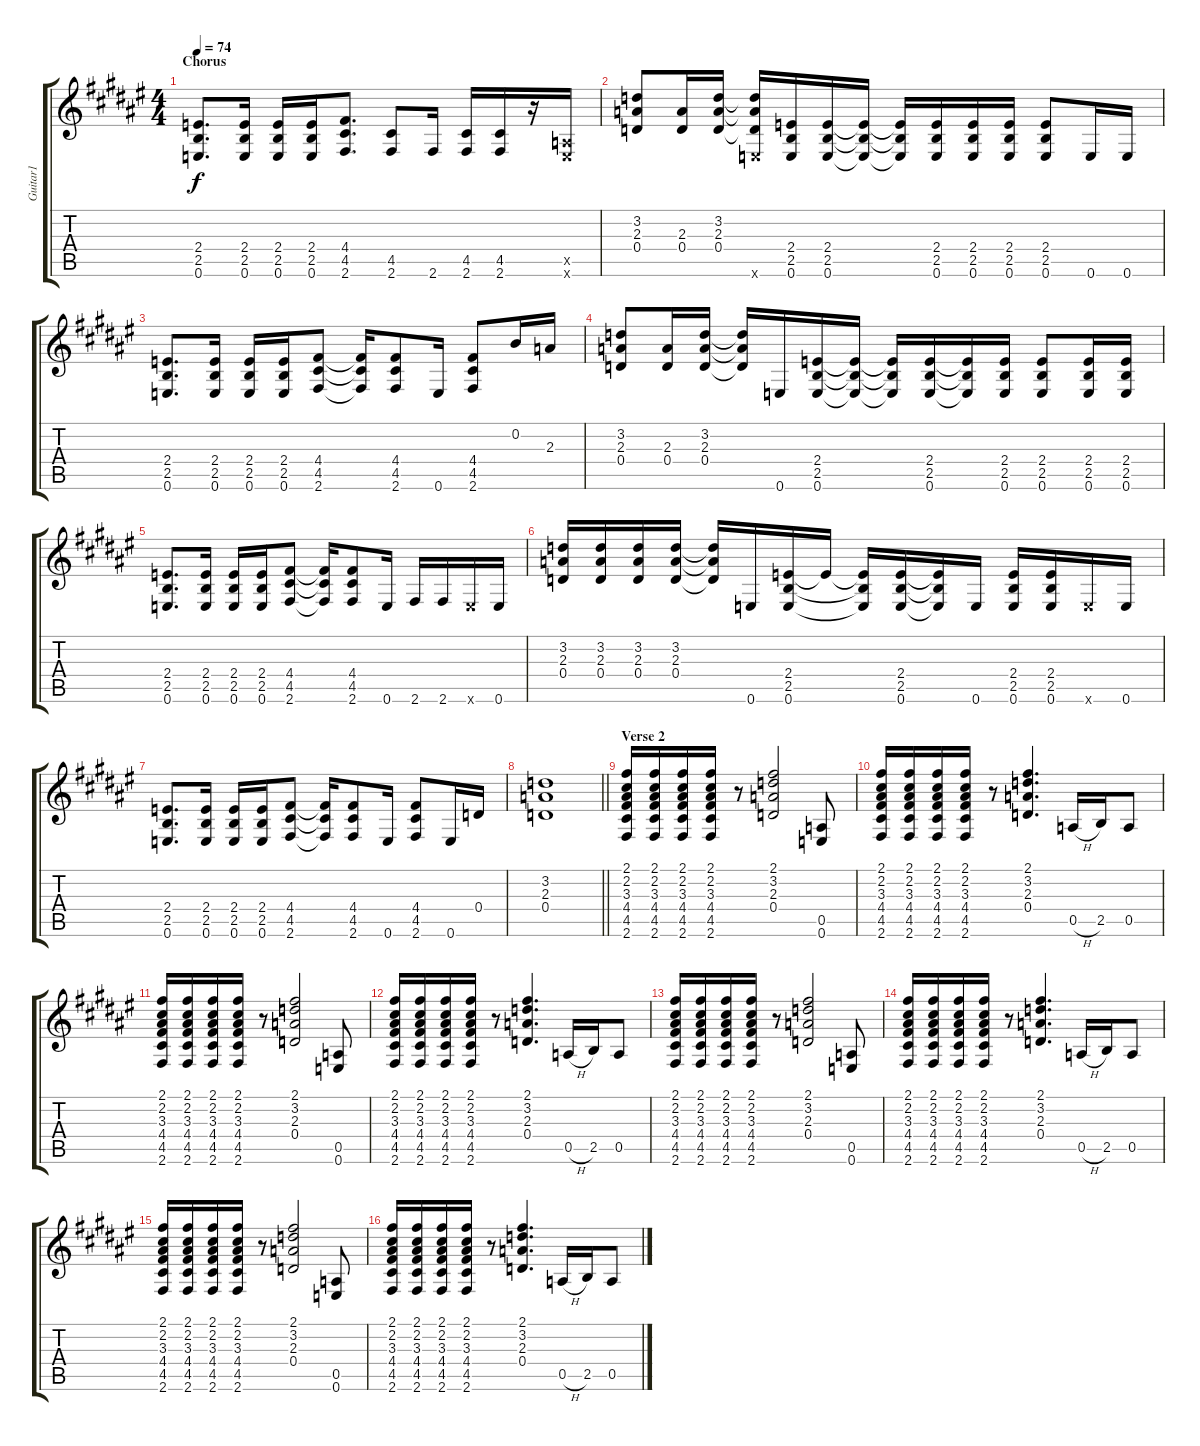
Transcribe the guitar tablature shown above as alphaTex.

\track ("Guitar1" "Guitar1") {instrument electricguitarclean}
\staff {score tabs}
\tuning (E4 B3 G3 D3 A2 E2) {hide}
\ts (4 4)
\section ("" "Chorus")
\tempo 74
\clef g2
\ks f#
(2.4 2.5 0.6).8{d dy f} (2.4 2.5 0.6).16 (2.4 2.5 0.6).16 (2.4 2.5 0.6).16 (4.4 4.5 2.6).8{d} (4.5 2.6).8 2.6.16 (4.5 2.6).16 (4.5 2.6).16 r.16 (0.5{x} 0.6{x}).16 |
(3.2 2.3 0.4).8 (2.3 0.4).16 (3.2 2.3 0.4).16 (3.2{t} 2.3{t} 0.4{t} 0.6{x}).16 (2.4 2.5 0.6).16 (2.4 2.5 0.6).16 (2.4{t} 2.5{t} 0.6{t}).16 (2.4{t} 2.5{t} 0.6{t}).16 (2.4 2.5 0.6).16 (2.4 2.5 0.6).16 (2.4 2.5 0.6).16 (2.4 2.5 0.6).8 0.6.16 0.6.16 |
(2.4 2.5 0.6).8{d} (2.4 2.5 0.6).16 (2.4 2.5 0.6).16 (2.4 2.5 0.6).16 (4.4 4.5 2.6).8 (4.4{t} 4.5{t} 2.6{t}).16 (4.4 4.5 2.6).8 0.6.16 (4.4 4.5 2.6).8 0.2.16 2.3.16 |
(3.2 2.3 0.4).8 (2.3 0.4).16 (3.2 2.3 0.4).16 (3.2{t} 2.3{t} 0.4{t}).16 0.6.16 (2.4 2.5 0.6).16 (2.4{t} 2.5{t} 0.6{t}).16 (2.4{t} 2.5{t} 0.6{t}).16 (2.4 2.5 0.6).16 (2.4{t} 2.5{t} 0.6{t}).16 (2.4 2.5 0.6).16 (2.4 2.5 0.6).8 (2.4 2.5 0.6).16 (2.4 2.5 0.6).16 |
(2.4 2.5 0.6).8{d} (2.4 2.5 0.6).16 (2.4 2.5 0.6).16 (2.4 2.5 0.6).16 (4.4 4.5 2.6).8 (4.4{t} 4.5{t} 2.6{t}).16 (4.4 4.5 2.6).8 0.6.16 2.6.16 2.6.16 0.6{x}.16 0.6.16 |
(3.2 2.3 0.4).16 (3.2 2.3 0.4).16 (3.2 2.3 0.4).16 (3.2 2.3 0.4).16 (3.2{t} 2.3{t} 0.4{t}).16 0.6.16 (2.4 2.5 0.6).16 2.4{t}.16 (2.4{t} 2.5{t} 0.6{t}).16 (2.4 2.5 0.6).16 (2.4{t} 2.5{t} 0.6{t}).16 0.6.16 (2.4 2.5 0.6).16 (2.4 2.5 0.6).16 0.6{x}.16 0.6.16 |
(2.4 2.5 0.6).8{d} (2.4 2.5 0.6).16 (2.4 2.5 0.6).16 (2.4 2.5 0.6).16 (4.4 4.5 2.6).8 (4.4{t} 4.5{t} 2.6{t}).16 (4.4 4.5 2.6).8 0.6.16 (4.4 4.5 2.6).8 0.6.16 0.4.16 |
\barLineRight lightlight
(3.2 2.3 0.4).1 |
\section ("" "Verse 2")
(2.1 2.2 3.3 4.4 4.5 2.6).16{instrument electricguitarclean} (2.1 2.2 3.3 4.4 4.5 2.6).16 (2.1 2.2 3.3 4.4 4.5 2.6).16 (2.1 2.2 3.3 4.4 4.5 2.6).16 r.8 (2.1 3.2 2.3 0.4).2 (0.5 0.6).8 |
(2.1 2.2 3.3 4.4 4.5 2.6).16 (2.1 2.2 3.3 4.4 4.5 2.6).16 (2.1 2.2 3.3 4.4 4.5 2.6).16 (2.1 2.2 3.3 4.4 4.5 2.6).16 r.8 (2.1 3.2 2.3 0.4).4{d} 0.5{h}.16 2.5.16 0.5.8 |
(2.1 2.2 3.3 4.4 4.5 2.6).16 (2.1 2.2 3.3 4.4 4.5 2.6).16 (2.1 2.2 3.3 4.4 4.5 2.6).16 (2.1 2.2 3.3 4.4 4.5 2.6).16 r.8 (2.1 3.2 2.3 0.4).2 (0.5 0.6).8 |
(2.1 2.2 3.3 4.4 4.5 2.6).16 (2.1 2.2 3.3 4.4 4.5 2.6).16 (2.1 2.2 3.3 4.4 4.5 2.6).16 (2.1 2.2 3.3 4.4 4.5 2.6).16 r.8 (2.1 3.2 2.3 0.4).4{d} 0.5{h}.16 2.5.16 0.5.8 |
(2.1 2.2 3.3 4.4 4.5 2.6).16 (2.1 2.2 3.3 4.4 4.5 2.6).16 (2.1 2.2 3.3 4.4 4.5 2.6).16 (2.1 2.2 3.3 4.4 4.5 2.6).16 r.8 (2.1 3.2 2.3 0.4).2 (0.5 0.6).8 |
(2.1 2.2 3.3 4.4 4.5 2.6).16 (2.1 2.2 3.3 4.4 4.5 2.6).16 (2.1 2.2 3.3 4.4 4.5 2.6).16 (2.1 2.2 3.3 4.4 4.5 2.6).16 r.8 (2.1 3.2 2.3 0.4).4{d} 0.5{h}.16 2.5.16 0.5.8 |
(2.1 2.2 3.3 4.4 4.5 2.6).16 (2.1 2.2 3.3 4.4 4.5 2.6).16 (2.1 2.2 3.3 4.4 4.5 2.6).16 (2.1 2.2 3.3 4.4 4.5 2.6).16 r.8 (2.1 3.2 2.3 0.4).2 (0.5 0.6).8 |
(2.1 2.2 3.3 4.4 4.5 2.6).16 (2.1 2.2 3.3 4.4 4.5 2.6).16 (2.1 2.2 3.3 4.4 4.5 2.6).16 (2.1 2.2 3.3 4.4 4.5 2.6).16 r.8 (2.1 3.2 2.3 0.4).4{d} 0.5{h}.16 2.5.16 0.5.8
